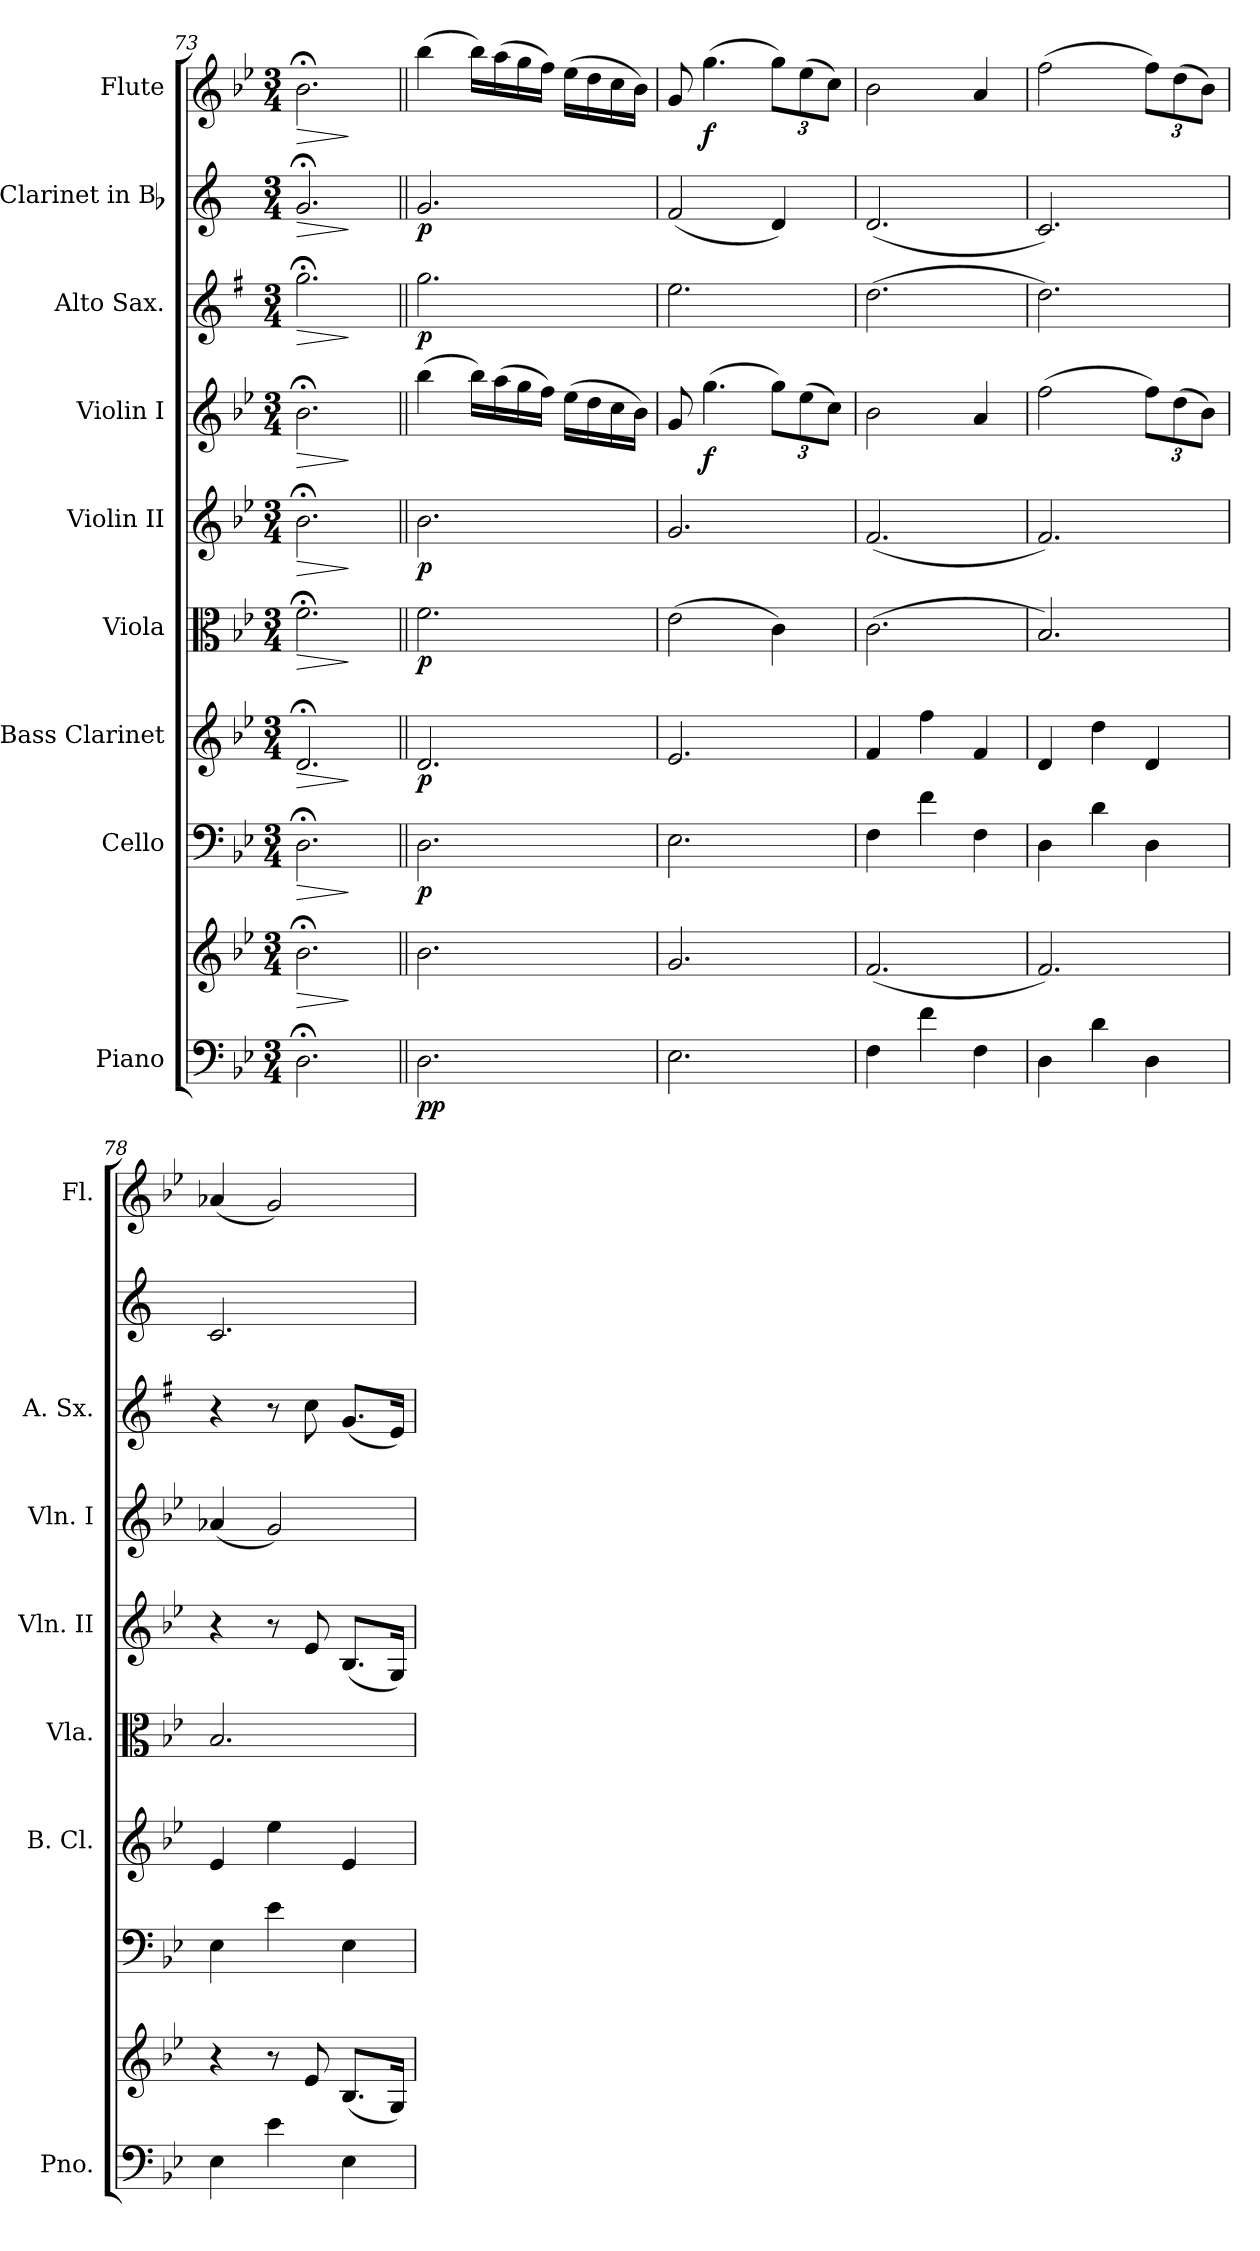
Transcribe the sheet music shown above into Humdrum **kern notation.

**kern	**kern	**dynam	**kern	**dynam	**kern	**dynam	**kern	**dynam	**kern	**dynam	**kern	**dynam	**kern	**dynam	**kern	**dynam	**kern	**dynam
*part9	*part9	*part9	*part8	*part8	*part7	*part7	*part6	*part6	*part5	*part5	*part4	*part4	*part3	*part3	*part2	*part2	*part1	*part1
*staff10	*staff9	*staff9/10	*staff8	*staff8	*staff7	*staff7	*staff6	*staff6	*staff5	*staff5	*staff4	*staff4	*staff3	*staff3	*staff2	*staff2	*staff1	*staff1
*I"Piano	*	*	*I"Cello	*	*I"Bass Clarinet	*	*I"Viola	*	*I"Violin II	*	*I"Violin I	*	*I"Alto Sax.	*	*I"Clarinet in Bb	*	*I"Flute	*
*I'Pno.	*	*	*	*	*I'B. Cl.	*	*I'Vla.	*	*I'Vln. II	*	*I'Vln. I	*	*I'A. Sx.	*	*	*	*I'Fl.	*
!!LO:LB:g=z
*clefF4	*clefG2	*	*clefF4	*	*clefG2	*	*clefC3	*	*clefG2	*	*clefG2	*	*clefG2	*	*clefG2	*	*clefG2	*
*	*	*	*	*	*ITrd8c14	*	*	*	*	*	*	*	*ITrd5c9	*	*ITrd1c2	*	*	*
*k[b-e-]	*k[b-e-]	*	*k[b-e-]	*	*k[b-e-]	*	*k[b-e-]	*	*k[b-e-]	*	*k[b-e-]	*	*k[b-e-]	*	*k[b-e-]	*	*k[b-e-]	*
*g:	*g:	*	*g:	*	*	*	*g:	*	*g:	*	*g:	*	*g:	*	*	*	*g:	*
*M3/4	*M3/4	*	*M3/4	*	*M3/4	*	*M3/4	*	*M3/4	*	*M3/4	*	*M3/4	*	*M3/4	*	*M3/4	*
=73	=73	=73	=73	=73	=73	=73	=73	=73	=73	=73	=73	=73	=73	=73	=73	=73	=73	=73
!	!	!LO:HP:b	!	!LO:HP:b	!	!LO:HP:b	!	!LO:HP:b	!	!LO:HP:b	!	!LO:HP:b	!	!LO:HP:b	!	!LO:HP:b	!	!LO:HP:b
2.D;<\	2.b-;<\	>	2.D;<\	>	2.D;</	>	2.f;<\	>	2.b-;<\	>	2.b-;<\	>	2.b-;<\	>	2.f;</	>	2.b-;<\	>
.	.	]	.	]	.	]	.	]	.	]	.	]	.	]	.	]	.	]
=74||	=74||	=74||	=74||	=74||	=74||	=74||	=74||	=74||	=74||	=74||	=74||	=74||	=74||	=74||	=74||	=74||	=74||	=74||
!	!	!LO:DY:b=2	!	!	!	!	!	!	!	!	!	!	!	!	!	!	!	!
!	!	!LO:DY:n=1:b	!	!LO:DY:b	!	!LO:DY:b	!	!LO:DY:b	!	!LO:DY:b	!	!	!	!LO:DY:b	!	!LO:DY:b	!	!
2.D\	2.b-\	p p	2.D\	p	2.D/	p	2.f\	p	2.b-\	p	(>4bb-\	.	2.b-\	p	2.f/	p	(>4bb-\	.
.	.	.	.	.	.	.	.	.	.	.	16bb-\LL)	.	.	.	.	.	16bb-\LL)	.
.	.	.	.	.	.	.	.	.	.	.	(>16aa\	.	.	.	.	.	(>16aa\	.
.	.	.	.	.	.	.	.	.	.	.	16gg\	.	.	.	.	.	16gg\	.
.	.	.	.	.	.	.	.	.	.	.	16ff\JJ)	.	.	.	.	.	16ff\JJ)	.
.	.	.	.	.	.	.	.	.	.	.	(>16ee-\LL	.	.	.	.	.	(>16ee-\LL	.
.	.	.	.	.	.	.	.	.	.	.	16dd\	.	.	.	.	.	16dd\	.
.	.	.	.	.	.	.	.	.	.	.	16cc\	.	.	.	.	.	16cc\	.
.	.	.	.	.	.	.	.	.	.	.	16b-\JJ)	.	.	.	.	.	16b-\JJ)	.
=75	=75	=75	=75	=75	=75	=75	=75	=75	=75	=75	=75	=75	=75	=75	=75	=75	=75	=75
2.E-\	2.g/	.	2.E-\	.	2.E-/	.	(>2e-\	.	2.g/	.	8g/	.	2.g\	.	(2e-/	.	8g/	.
!	!	!	!	!	!	!	!	!	!	!	!	!LO:DY:b	!	!	!	!	!	!LO:DY:b
.	.	.	.	.	.	.	.	.	.	.	(>4.gg\	f	.	.	.	.	(>4.gg\	f
*	*	*	*	*	*	*	*	*	*	*	*Xbrackettup	*	*	*	*	*	*Xbrackettup	*
.	.	.	.	.	.	.	4c\)	.	.	.	12gg\L)	.	.	.	4c/)	.	12gg\L)	.
.	.	.	.	.	.	.	.	.	.	.	(>12ee-\	.	.	.	.	.	(>12ee-\	.
.	.	.	.	.	.	.	.	.	.	.	12cc\J)	.	.	.	.	.	12cc\J)	.
=76	=76	=76	=76	=76	=76	=76	=76	=76	=76	=76	=76	=76	=76	=76	=76	=76	=76	=76
4F\	(2.f/	.	4F\	.	4F/	.	(>2.c\	.	(2.f/	.	2b-\	.	(>2.f\	.	(2.c/	.	2b-\	.
4f\	.	.	4f\	.	4f\	.	.	.	.	.	.	.	.	.	.	.	.	.
4F\	.	.	4F\	.	4F/	.	.	.	.	.	4a/	.	.	.	.	.	4a/	.
=77	=77	=77	=77	=77	=77	=77	=77	=77	=77	=77	=77	=77	=77	=77	=77	=77	=77	=77
4D\	2.f/)	.	4D\	.	4D/	.	2.B-/)	.	2.f/)	.	(>2ff\	.	2.f\)	.	2.B-/)	.	(>2ff\	.
4d\	.	.	4d\	.	4d\	.	.	.	.	.	.	.	.	.	.	.	.	.
4D\	.	.	4D\	.	4D/	.	.	.	.	.	12ff\L)	.	.	.	.	.	12ff\L)	.
.	.	.	.	.	.	.	.	.	.	.	(>12dd\	.	.	.	.	.	(>12dd\	.
.	.	.	.	.	.	.	.	.	.	.	12b-\J)	.	.	.	.	.	12b-\J)	.
=78	=78	=78	=78	=78	=78	=78	=78	=78	=78	=78	=78	=78	=78	=78	=78	=78	=78	=78
4E-\	4r	.	4E-\	.	4E-/	.	2.B-/	.	4r	.	(4a-X/	.	4r	.	2.B-/	.	(4a-X/	.
4e-\	8r	.	4e-\	.	4e-\	.	.	.	8r	.	2g/)	.	8r	.	.	.	2g/)	.
.	8e-/	.	.	.	.	.	.	.	8e-/	.	.	.	8e-\	.	.	.	.	.
4E-\	(8.B-/L	.	4E-\	.	4E-/	.	.	.	(8.B-/L	.	.	.	(8.B-/L	.	.	.	.	.
.	16G/Jk)	.	.	.	.	.	.	.	16G/Jk)	.	.	.	16G/Jk)	.	.	.	.	.
=	=	=	=	=	=	=	=	=	=	=	=	=	=	=	=	=	=	=
*-	*-	*-	*-	*-	*-	*-	*-	*-	*-	*-	*-	*-	*-	*-	*-	*-	*-	*-
